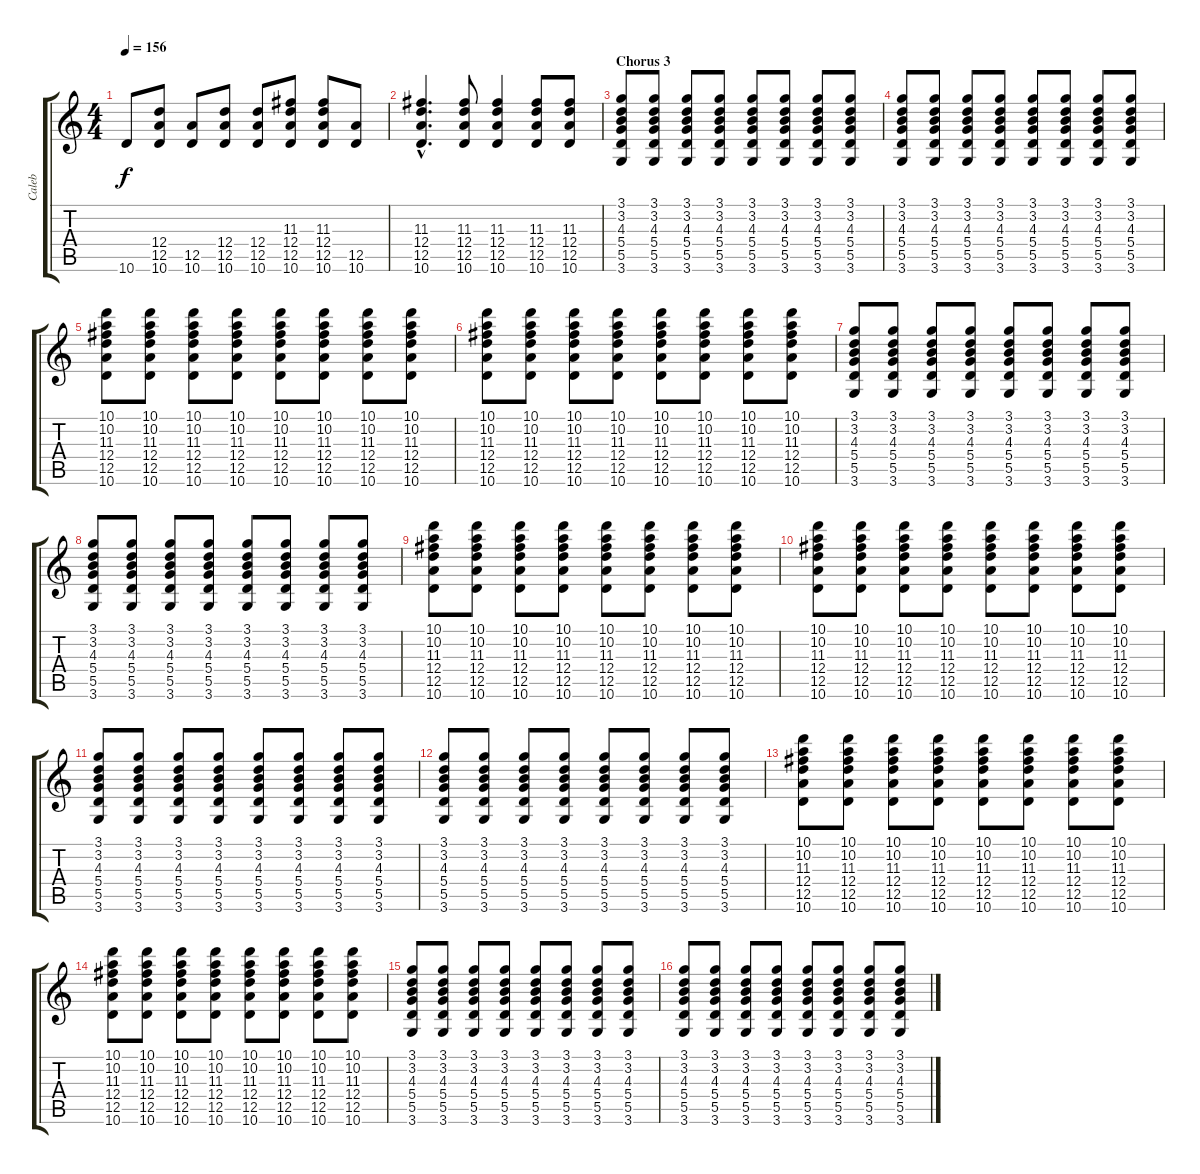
\track ("Caleb" "Caleb") {instrument overdrivenguitar}
\staff {score tabs}
\tuning (E4 B3 G3 D3 A2 E2) {hide}
\ts (4 4)
\tempo 156
\clef g2
\ks c
10.6.8{dy f} (12.4 12.5 10.6).8 (12.5 10.6).8 (12.4 12.5 10.6).8 (12.4 12.5 10.6).8 (11.3 12.4 12.5 10.6).8 (11.3 12.4 12.5 10.6).8 (12.5 10.6).8 |
(11.3{hac} 12.4{hac} 12.5{hac} 10.6{hac}).4{d} (11.3 12.4 12.5 10.6).8 (11.3 12.4 12.5 10.6).4 (11.3 12.4 12.5 10.6).8 (11.3 12.4 12.5 10.6).8 |
\section ("" "Chorus 3")
(3.1 3.2 4.3 5.4 5.5 3.6).8 (3.1 3.2 4.3 5.4 5.5 3.6).8 (3.1 3.2 4.3 5.4 5.5 3.6).8 (3.1 3.2 4.3 5.4 5.5 3.6).8 (3.1 3.2 4.3 5.4 5.5 3.6).8 (3.1 3.2 4.3 5.4 5.5 3.6).8 (3.1 3.2 4.3 5.4 5.5 3.6).8 (3.1 3.2 4.3 5.4 5.5 3.6).8 |
(3.1 3.2 4.3 5.4 5.5 3.6).8 (3.1 3.2 4.3 5.4 5.5 3.6).8 (3.1 3.2 4.3 5.4 5.5 3.6).8 (3.1 3.2 4.3 5.4 5.5 3.6).8 (3.1 3.2 4.3 5.4 5.5 3.6).8 (3.1 3.2 4.3 5.4 5.5 3.6).8 (3.1 3.2 4.3 5.4 5.5 3.6).8 (3.1 3.2 4.3 5.4 5.5 3.6).8 |
(10.1 10.2 11.3 12.4 12.5 10.6).8 (10.1 10.2 11.3 12.4 12.5 10.6).8 (10.1 10.2 11.3 12.4 12.5 10.6).8 (10.1 10.2 11.3 12.4 12.5 10.6).8 (10.1 10.2 11.3 12.4 12.5 10.6).8 (10.1 10.2 11.3 12.4 12.5 10.6).8 (10.1 10.2 11.3 12.4 12.5 10.6).8 (10.1 10.2 11.3 12.4 12.5 10.6).8 |
(10.1 10.2 11.3 12.4 12.5 10.6).8 (10.1 10.2 11.3 12.4 12.5 10.6).8 (10.1 10.2 11.3 12.4 12.5 10.6).8 (10.1 10.2 11.3 12.4 12.5 10.6).8 (10.1 10.2 11.3 12.4 12.5 10.6).8 (10.1 10.2 11.3 12.4 12.5 10.6).8 (10.1 10.2 11.3 12.4 12.5 10.6).8 (10.1 10.2 11.3 12.4 12.5 10.6).8 |
(3.1 3.2 4.3 5.4 5.5 3.6).8 (3.1 3.2 4.3 5.4 5.5 3.6).8 (3.1 3.2 4.3 5.4 5.5 3.6).8 (3.1 3.2 4.3 5.4 5.5 3.6).8 (3.1 3.2 4.3 5.4 5.5 3.6).8 (3.1 3.2 4.3 5.4 5.5 3.6).8 (3.1 3.2 4.3 5.4 5.5 3.6).8 (3.1 3.2 4.3 5.4 5.5 3.6).8 |
(3.1 3.2 4.3 5.4 5.5 3.6).8 (3.1 3.2 4.3 5.4 5.5 3.6).8 (3.1 3.2 4.3 5.4 5.5 3.6).8 (3.1 3.2 4.3 5.4 5.5 3.6).8 (3.1 3.2 4.3 5.4 5.5 3.6).8 (3.1 3.2 4.3 5.4 5.5 3.6).8 (3.1 3.2 4.3 5.4 5.5 3.6).8 (3.1 3.2 4.3 5.4 5.5 3.6).8 |
(10.1 10.2 11.3 12.4 12.5 10.6).8 (10.1 10.2 11.3 12.4 12.5 10.6).8 (10.1 10.2 11.3 12.4 12.5 10.6).8 (10.1 10.2 11.3 12.4 12.5 10.6).8 (10.1 10.2 11.3 12.4 12.5 10.6).8 (10.1 10.2 11.3 12.4 12.5 10.6).8 (10.1 10.2 11.3 12.4 12.5 10.6).8 (10.1 10.2 11.3 12.4 12.5 10.6).8 |
(10.1 10.2 11.3 12.4 12.5 10.6).8 (10.1 10.2 11.3 12.4 12.5 10.6).8 (10.1 10.2 11.3 12.4 12.5 10.6).8 (10.1 10.2 11.3 12.4 12.5 10.6).8 (10.1 10.2 11.3 12.4 12.5 10.6).8 (10.1 10.2 11.3 12.4 12.5 10.6).8 (10.1 10.2 11.3 12.4 12.5 10.6).8 (10.1 10.2 11.3 12.4 12.5 10.6).8 |
(3.1 3.2 4.3 5.4 5.5 3.6).8 (3.1 3.2 4.3 5.4 5.5 3.6).8 (3.1 3.2 4.3 5.4 5.5 3.6).8 (3.1 3.2 4.3 5.4 5.5 3.6).8 (3.1 3.2 4.3 5.4 5.5 3.6).8 (3.1 3.2 4.3 5.4 5.5 3.6).8 (3.1 3.2 4.3 5.4 5.5 3.6).8 (3.1 3.2 4.3 5.4 5.5 3.6).8 |
(3.1 3.2 4.3 5.4 5.5 3.6).8 (3.1 3.2 4.3 5.4 5.5 3.6).8 (3.1 3.2 4.3 5.4 5.5 3.6).8 (3.1 3.2 4.3 5.4 5.5 3.6).8 (3.1 3.2 4.3 5.4 5.5 3.6).8 (3.1 3.2 4.3 5.4 5.5 3.6).8 (3.1 3.2 4.3 5.4 5.5 3.6).8 (3.1 3.2 4.3 5.4 5.5 3.6).8 |
(10.1 10.2 11.3 12.4 12.5 10.6).8 (10.1 10.2 11.3 12.4 12.5 10.6).8 (10.1 10.2 11.3 12.4 12.5 10.6).8 (10.1 10.2 11.3 12.4 12.5 10.6).8 (10.1 10.2 11.3 12.4 12.5 10.6).8 (10.1 10.2 11.3 12.4 12.5 10.6).8 (10.1 10.2 11.3 12.4 12.5 10.6).8 (10.1 10.2 11.3 12.4 12.5 10.6).8 |
(10.1 10.2 11.3 12.4 12.5 10.6).8 (10.1 10.2 11.3 12.4 12.5 10.6).8 (10.1 10.2 11.3 12.4 12.5 10.6).8 (10.1 10.2 11.3 12.4 12.5 10.6).8 (10.1 10.2 11.3 12.4 12.5 10.6).8 (10.1 10.2 11.3 12.4 12.5 10.6).8 (10.1 10.2 11.3 12.4 12.5 10.6).8 (10.1 10.2 11.3 12.4 12.5 10.6).8 |
(3.1 3.2 4.3 5.4 5.5 3.6).8 (3.1 3.2 4.3 5.4 5.5 3.6).8 (3.1 3.2 4.3 5.4 5.5 3.6).8 (3.1 3.2 4.3 5.4 5.5 3.6).8 (3.1 3.2 4.3 5.4 5.5 3.6).8 (3.1 3.2 4.3 5.4 5.5 3.6).8 (3.1 3.2 4.3 5.4 5.5 3.6).8 (3.1 3.2 4.3 5.4 5.5 3.6).8 |
(3.1 3.2 4.3 5.4 5.5 3.6).8 (3.1 3.2 4.3 5.4 5.5 3.6).8 (3.1 3.2 4.3 5.4 5.5 3.6).8 (3.1 3.2 4.3 5.4 5.5 3.6).8 (3.1 3.2 4.3 5.4 5.5 3.6).8 (3.1 3.2 4.3 5.4 5.5 3.6).8 (3.1 3.2 4.3 5.4 5.5 3.6).8 (3.1 3.2 4.3 5.4 5.5 3.6).8
